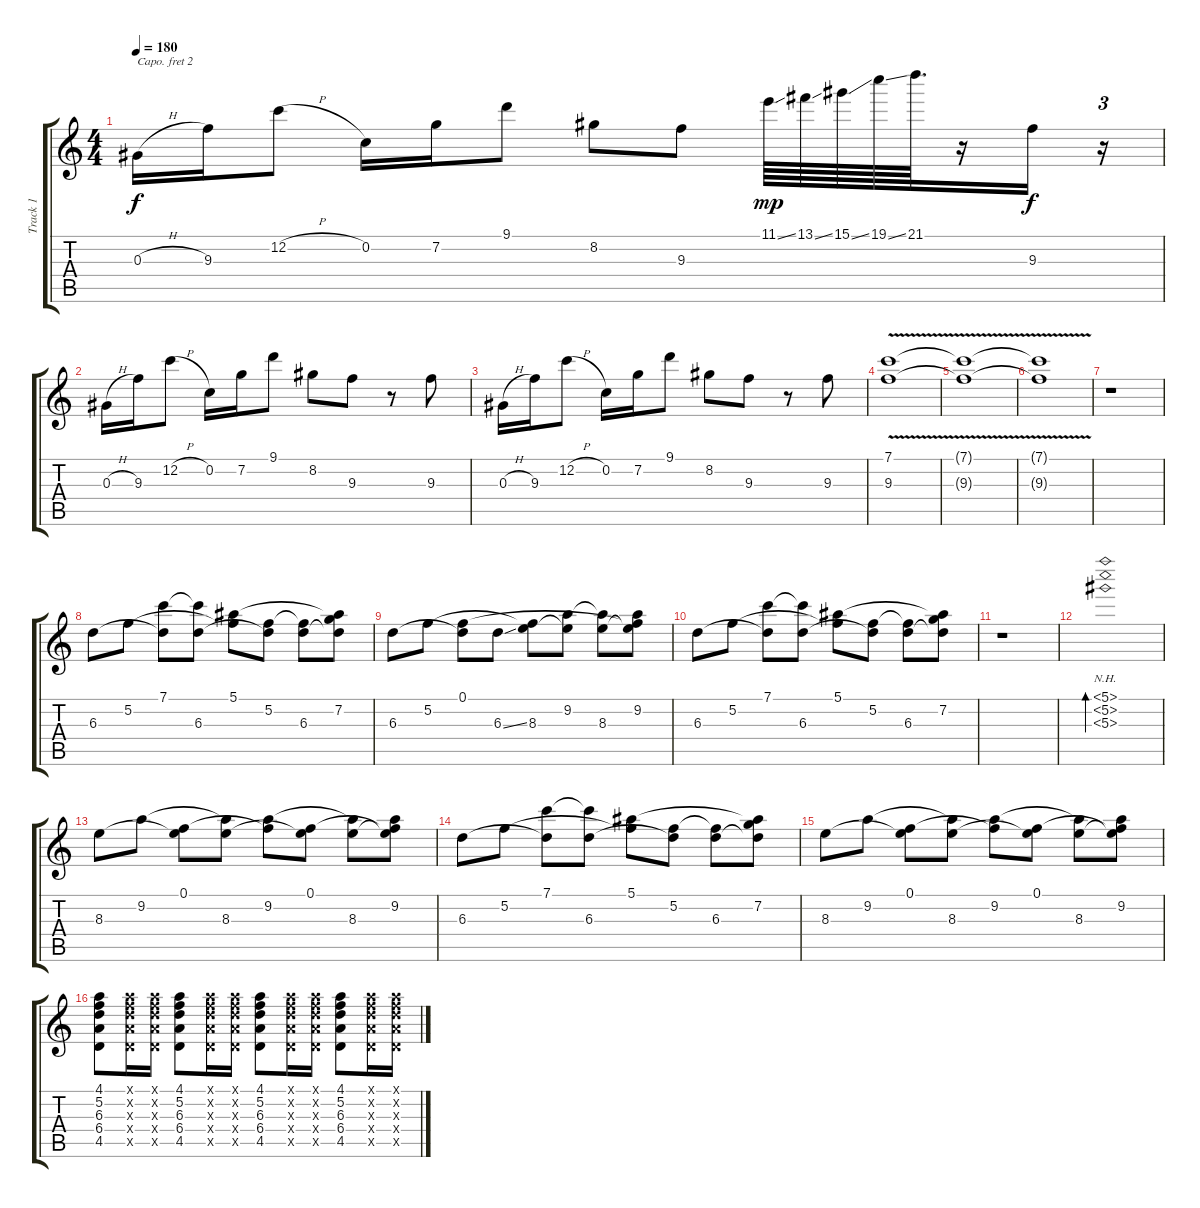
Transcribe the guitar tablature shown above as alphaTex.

\track ("Track 1" "Track 1") {instrument acousticguitarsteel}
\staff {score tabs}
\capo 2
\tuning (Eb4 Bb3 Gb3 Db3 Ab2 Eb2) {hide}
\ts (4 4)
\tempo 180
\clef g2
\ks c
0.3{h}.16{dy f} 9.3.16 12.2{h}.8 0.2.16 7.2.16 9.1.8 8.2.8 9.3.8 11.1{ss}.64{dy mp} 13.1{ss}.64 15.1{ss}.64 19.1{ss}.64 21.1.64{d} r.16 9.3.16{dy f} r.16{tu (3 2)} |
0.3{h}.16 9.3.16 12.2{h}.8 0.2.16 7.2.16 9.1.8 8.2.8 9.3.8 r.8 9.3.8 |
0.3{h}.16 9.3.16 12.2{h}.8 0.2.16 7.2.16 9.1.8 8.2.8 9.3.8 r.8 9.3.8 |
(7.1{v} 9.3{v}).1 |
(7.1{v t} 9.3{v t}).1 |
(7.1{v t} 9.3{v t}).1 |
r.1 |
6.3.8 5.2.8 (7.1 6.3{t}).8 (7.1{t} 6.3).8 (5.1 5.2{t}).8 (5.2 6.3{t}).8 (5.2{t} 6.3).8 (5.1{t} 7.2 6.3{t}).8 |
6.3.8 5.2.8 (0.1 6.3{t}).8 6.3{ss}.8 (5.2{t} 8.3).8 (9.2 8.3{t}).8 (9.2{t} 8.3).8 (0.1{t} 9.2 8.3{t}).8 |
6.3.8 5.2.8 (7.1 6.3{t}).8 (7.1{t} 6.3).8 (5.1 5.2{t}).8 (5.2 6.3{t}).8 (5.2{t} 6.3).8 (5.1{t} 7.2 6.3{t}).8 |
r.1 |
(5.1{nh} 5.2{nh} 5.3{nh}).1{bd 480} |
8.3.8 9.2.8 (0.1 8.3{t}).8 (9.2{t} 8.3).8 (0.1{t} 9.2).8 (0.1 8.3{t}).8 (9.2{t} 8.3).8 (0.1{t} 9.2 8.3{t}).8 |
6.3.8 5.2.8 (7.1 6.3{t}).8 (7.1{t} 6.3).8 (5.1 5.2{t}).8 (5.2 6.3{t}).8 (5.2{t} 6.3).8 (5.1{t} 7.2 6.3{t}).8 |
8.3.8 9.2.8 (0.1 8.3{t}).8 (9.2{t} 8.3).8 (0.1{t} 9.2).8 (0.1 8.3{t}).8 (9.2{t} 8.3).8 (0.1{t} 9.2 8.3{t}).8 |
(4.1 5.2 6.3 6.4 4.5).8 (4.1{x} 5.2{x} 6.3{x} 6.4{x} 4.5{x}).16 (4.1{x} 5.2{x} 6.3{x} 6.4{x} 4.5{x}).16 (4.1 5.2 6.3 6.4 4.5).8 (4.1{x} 5.2{x} 6.3{x} 6.4{x} 4.5{x}).16 (4.1{x} 5.2{x} 6.3{x} 6.4{x} 4.5{x}).16 (4.1 5.2 6.3 6.4 4.5).8 (4.1{x} 5.2{x} 6.3{x} 6.4{x} 4.5{x}).16 (4.1{x} 5.2{x} 6.3{x} 6.4{x} 4.5{x}).16 (4.1 5.2 6.3 6.4 4.5).8 (4.1{x} 5.2{x} 6.3{x} 6.4{x} 4.5{x}).16 (4.1{x} 5.2{x} 6.3{x} 6.4{x} 4.5{x}).16
